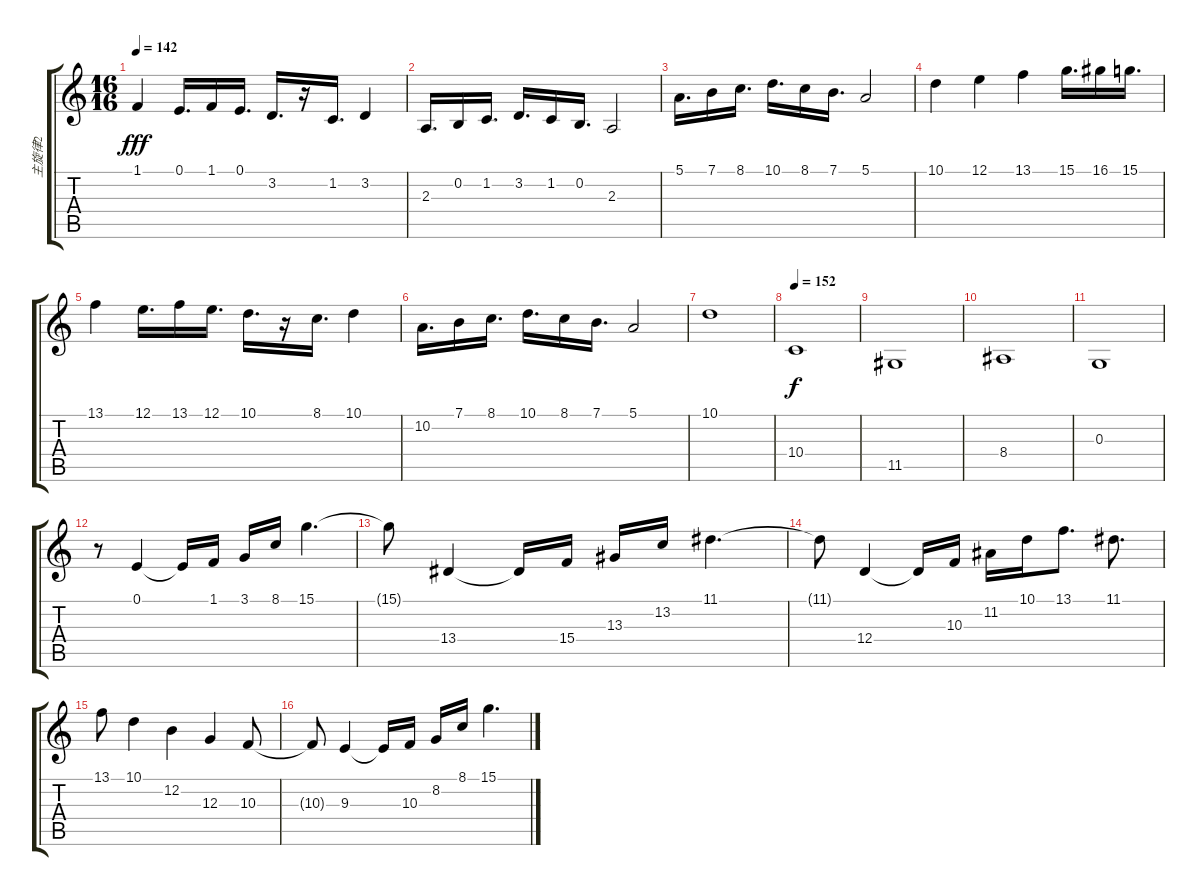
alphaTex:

\track ("主旋律2" "主旋律2") {instrument stringensemble1}
\staff {score tabs}
\tuning (E4 B3 G3 D3 A2 E2) {hide}
\ts (16 16)
\tempo 142
\clef g2
\ks c
1.1.4{dy fff} 0.1.16{d} 1.1.16 0.1.16{d} 3.2.16{d} r.16 1.2.16{d} 3.2.4 |
2.3.16{d} 0.2.16 1.2.16{d} 3.2.16{d} 1.2.16 0.2.16{d} 2.3.2 |
5.1.16{d} 7.1.16 8.1.16{d} 10.1.16{d} 8.1.16 7.1.16{d} 5.1.2 |
10.1.4 12.1.4 13.1.4 15.1.16{d} 16.1.16 15.1.16{d} |
13.1.4 12.1.16{d} 13.1.16 12.1.16{d} 10.1.16{d} r.16 8.1.16{d} 10.1.4 |
10.2.16{d} 7.1.16 8.1.16{d} 10.1.16{d} 8.1.16 7.1.16{d} 5.1.2 |
10.1.1 |
\tempo 152
10.4.1{dy f} |
11.5.1 |
8.4.1 |
0.3.1 |
r.8 0.1.4 0.1{t}.16 1.1.16 3.1.16 8.1.16 15.1.4{d} |
15.1{t}.8 13.4.4 13.4{t}.16 15.4.16 13.3.16 13.2.16 11.1.4{d} |
11.1{t}.8 12.4.4 12.4{t}.16 10.3.16 11.2.16 10.1.16 13.1.8{d} 11.1.8{d} |
13.1.8 10.1.4 12.2.4 12.3.4 10.3.8 |
10.3{t}.8 9.3.4 9.3{t}.16 10.3.16 8.2.16 8.1.16 15.1.4{d}
